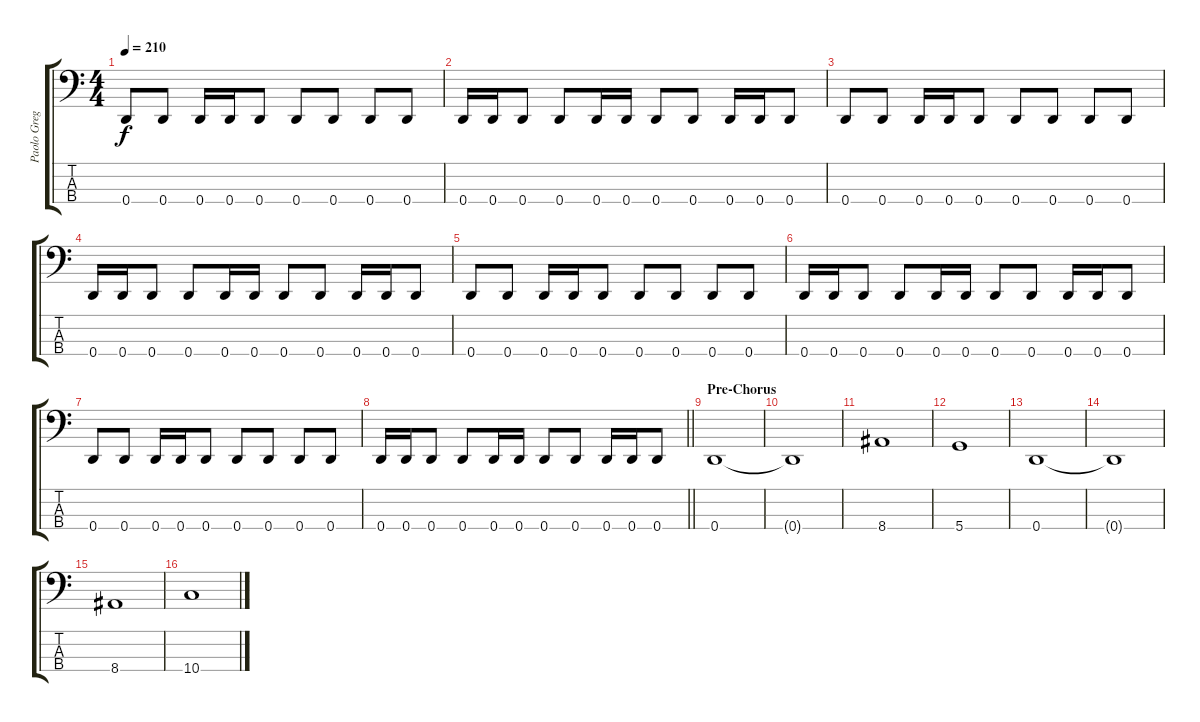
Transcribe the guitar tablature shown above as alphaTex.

\track ("Paolo Gregoletto" "Paolo Greg") {instrument electricbasspick}
\staff {score tabs}
\tuning (G2 D2 A1 D1) {hide}
\ts (4 4)
\tempo 210
\clef f4
\ks c
0.4.8{dy f} 0.4.8 0.4.16 0.4.16 0.4.8 0.4.8 0.4.8 0.4.8 0.4.8 |
0.4.16 0.4.16 0.4.8 0.4.8 0.4.16 0.4.16 0.4.8 0.4.8 0.4.16 0.4.16 0.4.8 |
0.4.8 0.4.8 0.4.16 0.4.16 0.4.8 0.4.8 0.4.8 0.4.8 0.4.8 |
0.4.16 0.4.16 0.4.8 0.4.8 0.4.16 0.4.16 0.4.8 0.4.8 0.4.16 0.4.16 0.4.8 |
0.4.8 0.4.8 0.4.16 0.4.16 0.4.8 0.4.8 0.4.8 0.4.8 0.4.8 |
0.4.16 0.4.16 0.4.8 0.4.8 0.4.16 0.4.16 0.4.8 0.4.8 0.4.16 0.4.16 0.4.8 |
0.4.8 0.4.8 0.4.16 0.4.16 0.4.8 0.4.8 0.4.8 0.4.8 0.4.8 |
\barLineRight lightlight
0.4.16 0.4.16 0.4.8 0.4.8 0.4.16 0.4.16 0.4.8 0.4.8 0.4.16 0.4.16 0.4.8 |
\section ("" "Pre-Chorus")
0.4.1 |
0.4{t}.1 |
8.4.1 |
5.4.1 |
0.4.1 |
0.4{t}.1 |
8.4.1 |
10.4.1
